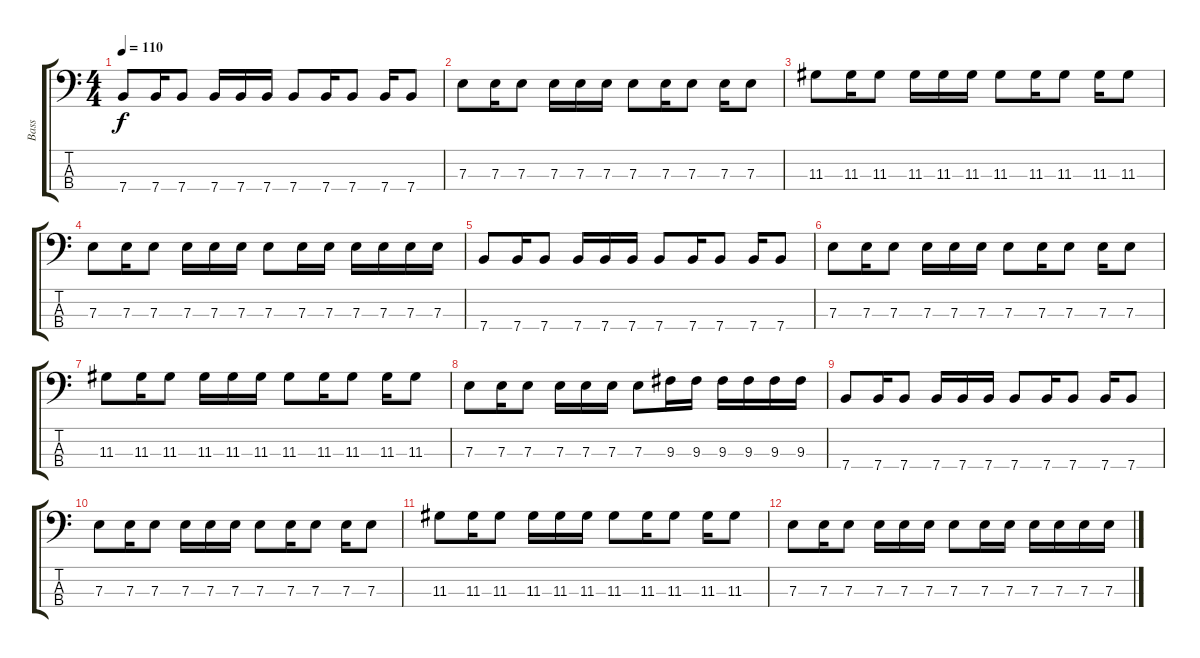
\track ("Bass" "Bass") {instrument electricbassfinger}
\staff {score tabs}
\tuning (G2 D2 A1 E1) {hide}
\ts (4 4)
\tempo 110
\clef f4
\ks c
7.4.8{dy f volume 11} 7.4.16 7.4.8 7.4.16 7.4.16 7.4.16 7.4.8 7.4.16 7.4.8 7.4.16 7.4.8 |
7.3.8{volume 10} 7.3.16 7.3.8 7.3.16 7.3.16 7.3.16 7.3.8 7.3.16 7.3.8 7.3.16 7.3.8 |
11.3.8{volume 9} 11.3.16 11.3.8 11.3.16 11.3.16 11.3.16 11.3.8 11.3.16 11.3.8 11.3.16 11.3.8 |
7.3.8{volume 8} 7.3.16 7.3.8 7.3.16 7.3.16 7.3.16 7.3.8 7.3.16 7.3.16 7.3.16 7.3.16 7.3.16 7.3.16 |
7.4.8{volume 7} 7.4.16 7.4.8 7.4.16 7.4.16 7.4.16 7.4.8 7.4.16 7.4.8 7.4.16 7.4.8 |
7.3.8{volume 6} 7.3.16 7.3.8 7.3.16 7.3.16 7.3.16 7.3.8 7.3.16 7.3.8 7.3.16 7.3.8 |
11.3.8{volume 5} 11.3.16 11.3.8 11.3.16 11.3.16 11.3.16 11.3.8 11.3.16 11.3.8 11.3.16 11.3.8 |
7.3.8{volume 4} 7.3.16 7.3.8 7.3.16 7.3.16 7.3.16 7.3.8 9.3.16 9.3.16 9.3.16 9.3.16 9.3.16 9.3.16 |
7.4.8{volume 3} 7.4.16 7.4.8 7.4.16 7.4.16 7.4.16 7.4.8 7.4.16 7.4.8 7.4.16 7.4.8 |
7.3.8{volume 2} 7.3.16 7.3.8 7.3.16 7.3.16 7.3.16 7.3.8 7.3.16 7.3.8 7.3.16 7.3.8 |
11.3.8{volume 1} 11.3.16 11.3.8 11.3.16 11.3.16 11.3.16 11.3.8 11.3.16 11.3.8 11.3.16 11.3.8 |
7.3.8{volume 0} 7.3.16 7.3.8 7.3.16 7.3.16 7.3.16 7.3.8 7.3.16 7.3.16 7.3.16 7.3.16 7.3.16 7.3.16
